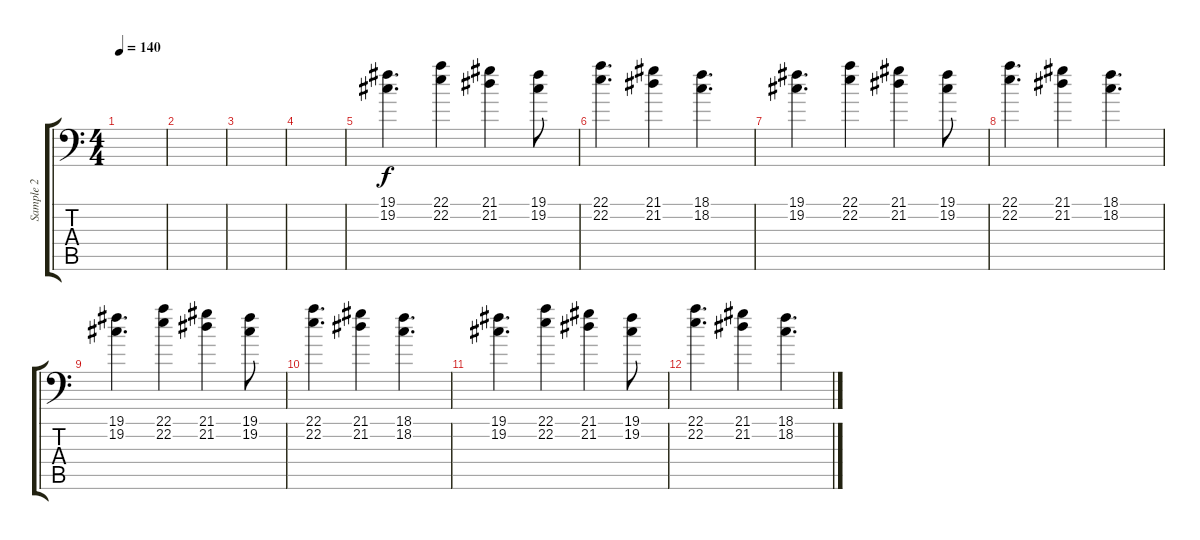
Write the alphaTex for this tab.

\track ("Sample 2" "Sample 2") {instrument stringensemble1}
\staff {score tabs}
\tuning (B3 Gb3 D3 A2 E2 A1) {hide}
\ts (4 4)
\tempo 140
\clef f4
\ks c
|
|
|
|
(19.1 19.2).4{d} (22.1 22.2).4 (21.1 21.2).4 (19.1 19.2).8 |
(22.1 22.2).4{d} (21.1 21.2).4 (18.1 18.2).4{d} |
(19.1 19.2).4{d} (22.1 22.2).4 (21.1 21.2).4 (19.1 19.2).8 |
(22.1 22.2).4{d} (21.1 21.2).4 (18.1 18.2).4{d} |
(19.1 19.2).4{d} (22.1 22.2).4 (21.1 21.2).4 (19.1 19.2).8 |
(22.1 22.2).4{d} (21.1 21.2).4 (18.1 18.2).4{d} |
(19.1 19.2).4{d} (22.1 22.2).4 (21.1 21.2).4 (19.1 19.2).8 |
(22.1 22.2).4{d} (21.1 21.2).4 (18.1 18.2).4{d}
